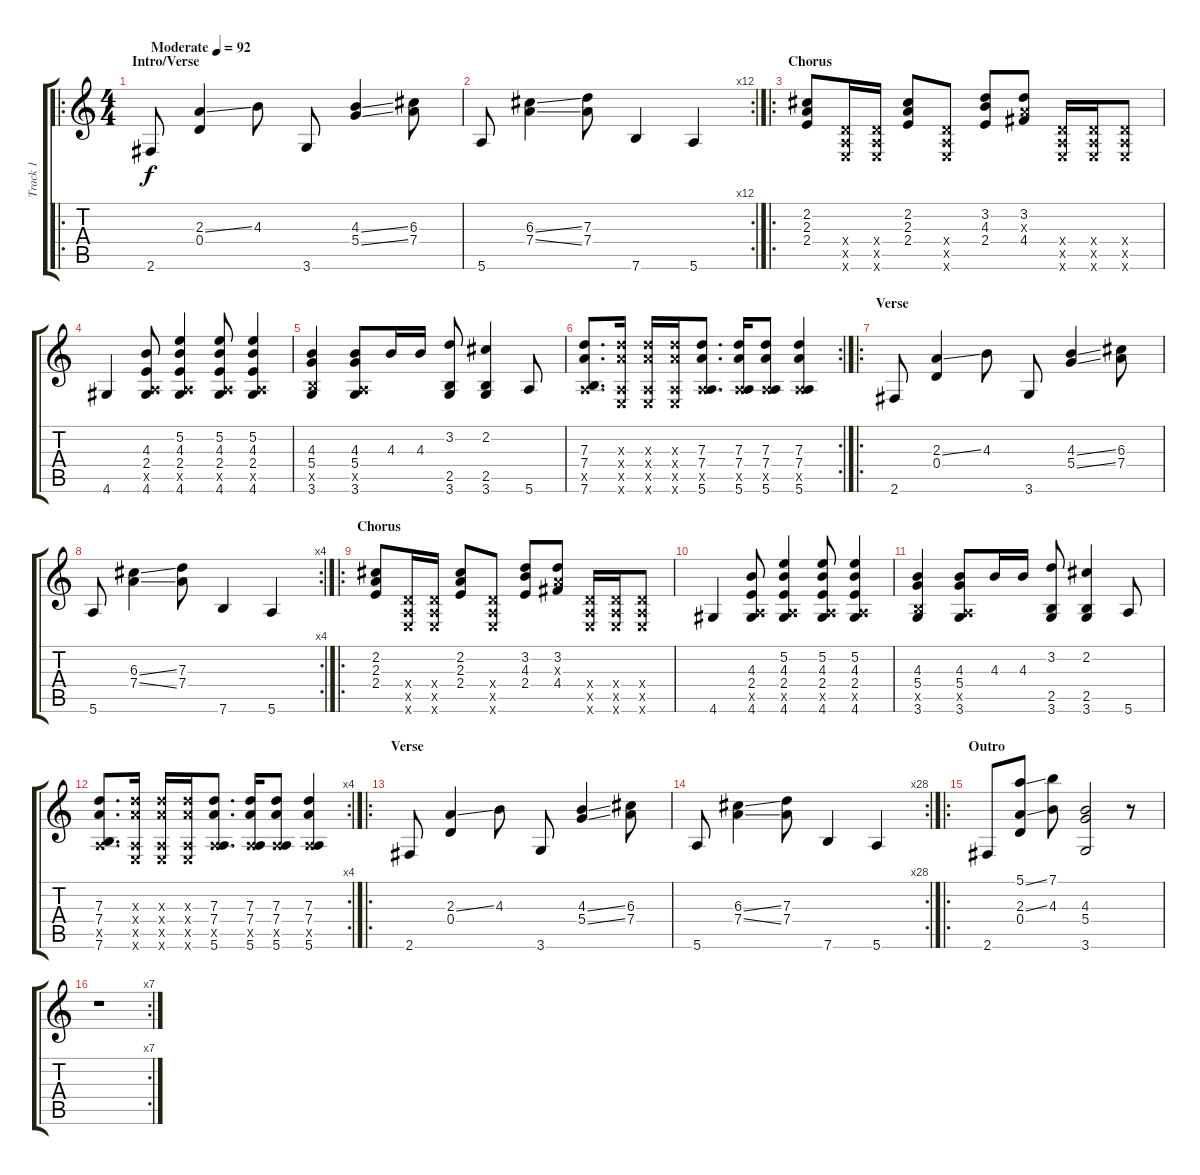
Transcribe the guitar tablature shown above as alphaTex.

\track ("Track 1" "Track 1") {instrument acousticguitarsteel}
\staff {score tabs}
\tuning (E4 B3 G3 D3 A2 E2) {hide}
\ro
\ts (4 4)
\section ("" "Intro/Verse")
\tempo (92 "Moderate")
\clef g2
\ks c
2.6.8{dy f instrument acousticguitarsteel} (2.3{ss} 0.4).4 4.3.8 3.6.8 (4.3{ss} 5.4{ss}).4 (6.3 7.4).8 |
\rc 12
5.6.8 (6.3{ss} 7.4{ss}).4 (7.3 7.4).8 7.6.4 5.6.4 |
\ro
\section ("" "Chorus")
(2.2 2.3 2.4).8 (0.4{x} 0.5{x} 0.6{x}).16 (0.4{x} 0.5{x} 0.6{x}).16 (2.2 2.3 2.4).8 (0.4{x} 0.5{x} 0.6{x}).8 (3.2 4.3 2.4).8 (3.2 2.3{x} 4.4).8 (0.4{x} 0.5{x} 0.6{x}).16 (0.4{x} 0.5{x} 0.6{x}).16 (0.4{x} 0.5{x} 0.6{x}).8 |
4.6.4 (4.3 2.4 0.5{x} 4.6).8 (5.2 4.3 2.4 0.5{x} 4.6).4 (5.2 4.3 2.4 0.5{x} 4.6).8 (5.2 4.3 2.4 0.5{x} 4.6).4 |
(4.3 5.4 2.5{x} 3.6).4 (4.3 5.4 0.5{x} 3.6).8 4.3.16 4.3.16 (3.2 2.5 3.6).8 (2.2 2.5 3.6).4 5.6.8 |
\rc 2
(7.3 7.4 0.5{x} 7.6).8{d} (7.3{x} 7.4{x} 0.5{x} 0.6{x}).16 (7.3{x} 7.4{x} 0.5{x} 0.6{x}).16 (7.3{x} 7.4{x} 0.5{x} 0.6{x}).16 (7.3 7.4 0.5{x} 5.6).8{d} (7.3 7.4 0.5{x} 5.6).16 (7.3 7.4 0.5{x} 5.6).8 (7.3 7.4 0.5{x} 5.6).4 |
\ro
\section ("" "Verse")
2.6.8 (2.3{ss} 0.4).4 4.3.8 3.6.8 (4.3{ss} 5.4{ss}).4 (6.3 7.4).8 |
\rc 4
5.6.8 (6.3{ss} 7.4{ss}).4 (7.3 7.4).8 7.6.4 5.6.4 |
\ro
\section ("" "Chorus")
(2.2 2.3 2.4).8 (0.4{x} 0.5{x} 0.6{x}).16 (0.4{x} 0.5{x} 0.6{x}).16 (2.2 2.3 2.4).8 (0.4{x} 0.5{x} 0.6{x}).8 (3.2 4.3 2.4).8 (3.2 2.3{x} 4.4).8 (0.4{x} 0.5{x} 0.6{x}).16 (0.4{x} 0.5{x} 0.6{x}).16 (0.4{x} 0.5{x} 0.6{x}).8 |
4.6.4 (4.3 2.4 0.5{x} 4.6).8 (5.2 4.3 2.4 0.5{x} 4.6).4 (5.2 4.3 2.4 0.5{x} 4.6).8 (5.2 4.3 2.4 0.5{x} 4.6).4 |
(4.3 5.4 2.5{x} 3.6).4 (4.3 5.4 0.5{x} 3.6).8 4.3.16 4.3.16 (3.2 2.5 3.6).8 (2.2 2.5 3.6).4 5.6.8 |
\rc 4
(7.3 7.4 0.5{x} 7.6).8{d} (7.3{x} 7.4{x} 0.5{x} 0.6{x}).16 (7.3{x} 7.4{x} 0.5{x} 0.6{x}).16 (7.3{x} 7.4{x} 0.5{x} 0.6{x}).16 (7.3 7.4 0.5{x} 5.6).8{d} (7.3 7.4 0.5{x} 5.6).16 (7.3 7.4 0.5{x} 5.6).8 (7.3 7.4 0.5{x} 5.6).4 |
\ro
\section ("" "Verse")
2.6.8 (2.3{ss} 0.4).4 4.3.8 3.6.8 (4.3{ss} 5.4{ss}).4 (6.3 7.4).8 |
\rc 28
5.6.8 (6.3{ss} 7.4{ss}).4 (7.3 7.4).8 7.6.4 5.6.4 |
\ro
\section ("" "Outro")
2.6.8 (5.1{ss} 2.3{ss} 0.4).8 (7.1 4.3).8 (4.3 5.4 3.6).2 r.8 |
\rc 7
r.1
